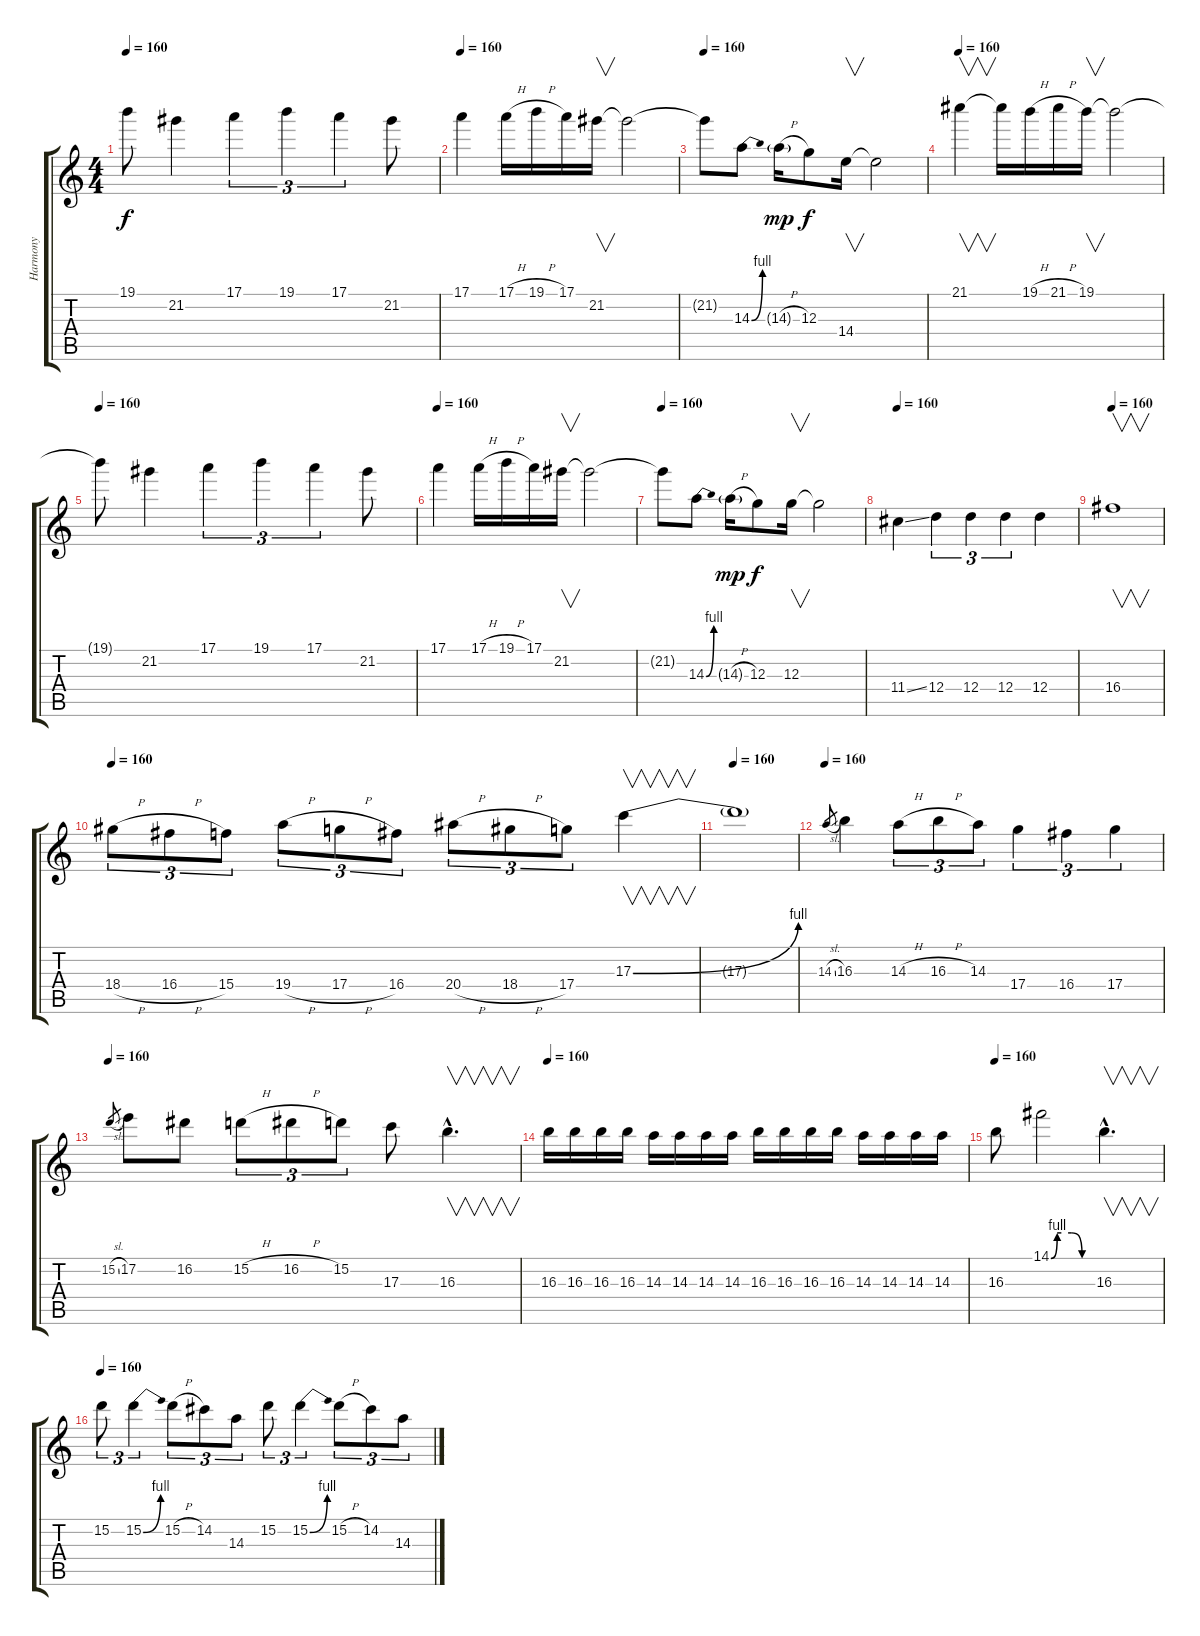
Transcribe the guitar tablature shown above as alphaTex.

\track ("Harmony" "Harmony") {instrument overdrivenguitar}
\staff {score tabs}
\tuning (E4 B3 G3 D3 A2 E2) {hide}
\ts (4 4)
\tempo 160
\clef g2
\ks c
19.1{t}.8{dy f} 21.2.4 17.1.4{tu (3 2)} 19.1.4{tu (3 2)} 17.1.4{tu (3 2)} 21.2.8 |
\tempo 160
17.1.4 17.1{h}.16 19.1{h}.16 17.1.16 21.2.16{v} 21.2{t}.2 |
\tempo 160
21.2{t}.8 14.3{be (bend 0 0 60 4)}.8 14.3{h g}.16{dy mp} 12.3.8{dy f} 14.4.16{v} 14.4{t}.2 |
\tempo 160
21.1.4{v} 21.1{t}.16 19.1{h}.16 21.1{h}.16 19.1.16{v} 19.1{t}.2 |
\tempo 160
19.1{t}.8 21.2.4 17.1.4{tu (3 2)} 19.1.4{tu (3 2)} 17.1.4{tu (3 2)} 21.2.8 |
\tempo 160
17.1.4 17.1{h}.16 19.1{h}.16 17.1.16 21.2.16{v} 21.2{t}.2 |
\tempo 160
21.2{t}.8 14.3{be (bend 0 0 60 4)}.8 14.3{h g}.16{dy mp} 12.3.8{dy f} 12.3.16{v} 12.3{t}.2 |
\tempo 160
11.4{ss}.4 12.4.4{tu (3 2)} 12.4.4{tu (3 2)} 12.4.4{tu (3 2)} 12.4.4 |
\tempo 160
16.4.1{v} |
\tempo 160
18.4{h}.8{tu (3 2)} 16.4{h}.8{tu (3 2)} 15.4.8{tu (3 2)} 19.4{h}.8{tu (3 2)} 17.4{h}.8{tu (3 2)} 16.4.8{tu (3 2)} 20.4{h}.8{tu (3 2)} 18.4{h}.8{tu (3 2)} 17.4.8{tu (3 2)} 17.3{be (bend 0 0 60 4)}.4{v} |
\tempo 160
17.3{t}.1 |
\tempo 160
14.3{sl}.8{gr} 16.3.4 14.3{h}.8{tu (3 2)} 16.3{h}.8{tu (3 2)} 14.3.8{tu (3 2)} 17.4.4{tu (3 2)} 16.4.4{tu (3 2)} 17.4.4{tu (3 2)} |
\tempo 160
15.2{sl}.8{gr} 17.2.8 16.2.8 15.2{h}.8{tu (3 2)} 16.2{h}.8{tu (3 2)} 15.2.8{tu (3 2)} 17.3.8 16.3{hac}.4{v d} |
\tempo 160
16.3.16 16.3.16 16.3.16 16.3.16 14.3.16 14.3.16 14.3.16 14.3.16 16.3.16 16.3.16 16.3.16 16.3.16 14.3.16 14.3.16 14.3.16 14.3.16 |
\tempo 160
16.3.8 14.1{be (custom 0 0 9 4 15 4 30 4 45 0 60 0)}.2 16.3{hac}.4{v d} |
\tempo 160
15.2.8{tu (3 2)} 15.2{be (bend 0 0 60 4)}.4{tu (3 2)} 15.2{h}.8{tu (3 2)} 14.2.8{tu (3 2)} 14.3.8{tu (3 2)} 15.2.8{tu (3 2)} 15.2{be (bend 0 0 60 4)}.4{tu (3 2)} 15.2{h}.8{tu (3 2)} 14.2.8{tu (3 2)} 14.3.8{tu (3 2)}
